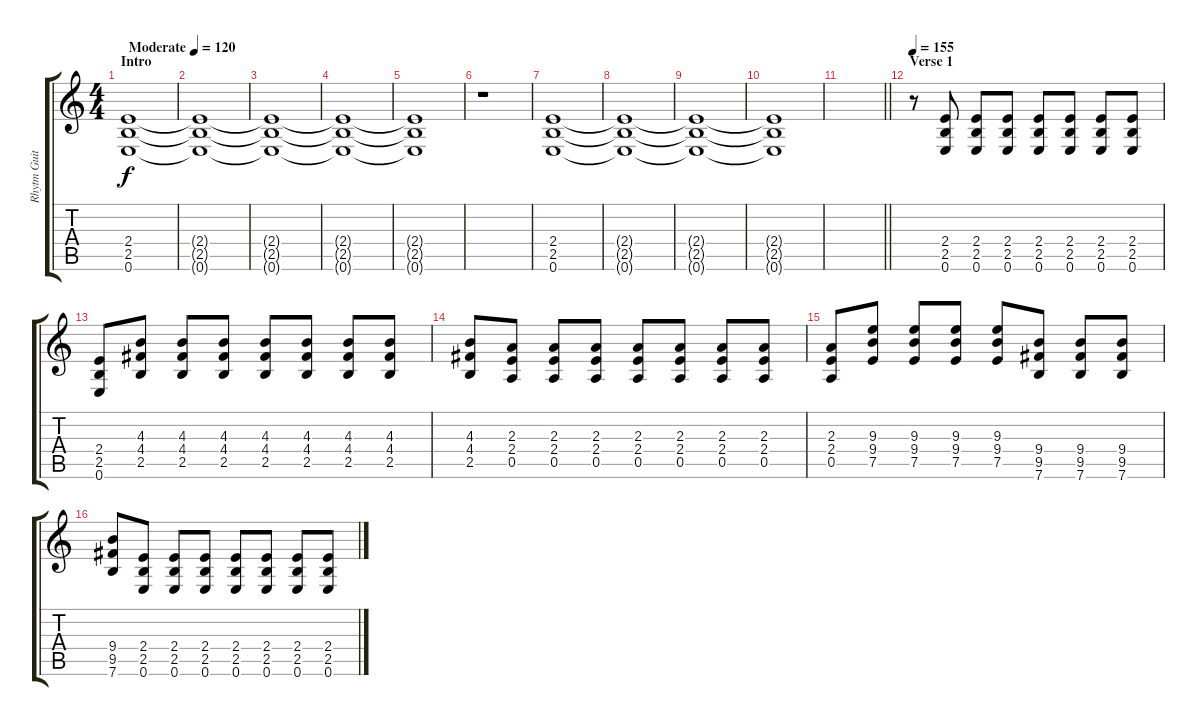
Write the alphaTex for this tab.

\track ("Rhytm Guitar" "Rhytm Guit") {instrument distortionguitar}
\staff {score tabs}
\tuning (E4 B3 G3 D3 A2 E2) {hide}
\ts (4 4)
\section ("" "Intro")
\tempo (120 "Moderate")
\clef g2
\ks c
(2.4 2.5 0.6).1{dy f volume 7 instrument distortionguitar} |
(2.4{t} 2.5{t} 0.6{t}).1 |
(2.4{t} 2.5{t} 0.6{t}).1 |
(2.4{t} 2.5{t} 0.6{t}).1 |
(2.4{t} 2.5{t} 0.6{t}).1 |
r.1{volume 12} |
(2.4 2.5 0.6).1{volume 1} |
(2.4{t} 2.5{t} 0.6{t}).1 |
(2.4{t} 2.5{t} 0.6{t}).1 |
(2.4{t} 2.5{t} 0.6{t}).1 |
\barLineRight lightlight
|
\section ("" "Verse 1")
\tempo 155
r.8{volume 12} (2.4 2.5 0.6).8 (2.4 2.5 0.6).8 (2.4 2.5 0.6).8 (2.4 2.5 0.6).8 (2.4 2.5 0.6).8 (2.4 2.5 0.6).8 (2.4 2.5 0.6).8 |
(2.4 2.5 0.6).8 (4.3 4.4 2.5).8 (4.3 4.4 2.5).8 (4.3 4.4 2.5).8 (4.3 4.4 2.5).8 (4.3 4.4 2.5).8 (4.3 4.4 2.5).8 (4.3 4.4 2.5).8 |
(4.3 4.4 2.5).8 (2.3 2.4 0.5).8 (2.3 2.4 0.5).8 (2.3 2.4 0.5).8 (2.3 2.4 0.5).8 (2.3 2.4 0.5).8 (2.3 2.4 0.5).8 (2.3 2.4 0.5).8 |
(2.3 2.4 0.5).8 (9.3 9.4 7.5).8 (9.3 9.4 7.5).8 (9.3 9.4 7.5).8 (9.3 9.4 7.5).8 (9.4 9.5 7.6).8 (9.4 9.5 7.6).8 (9.4 9.5 7.6).8 |
(9.4 9.5 7.6).8 (2.4 2.5 0.6).8 (2.4 2.5 0.6).8 (2.4 2.5 0.6).8 (2.4 2.5 0.6).8 (2.4 2.5 0.6).8 (2.4 2.5 0.6).8 (2.4 2.5 0.6).8
